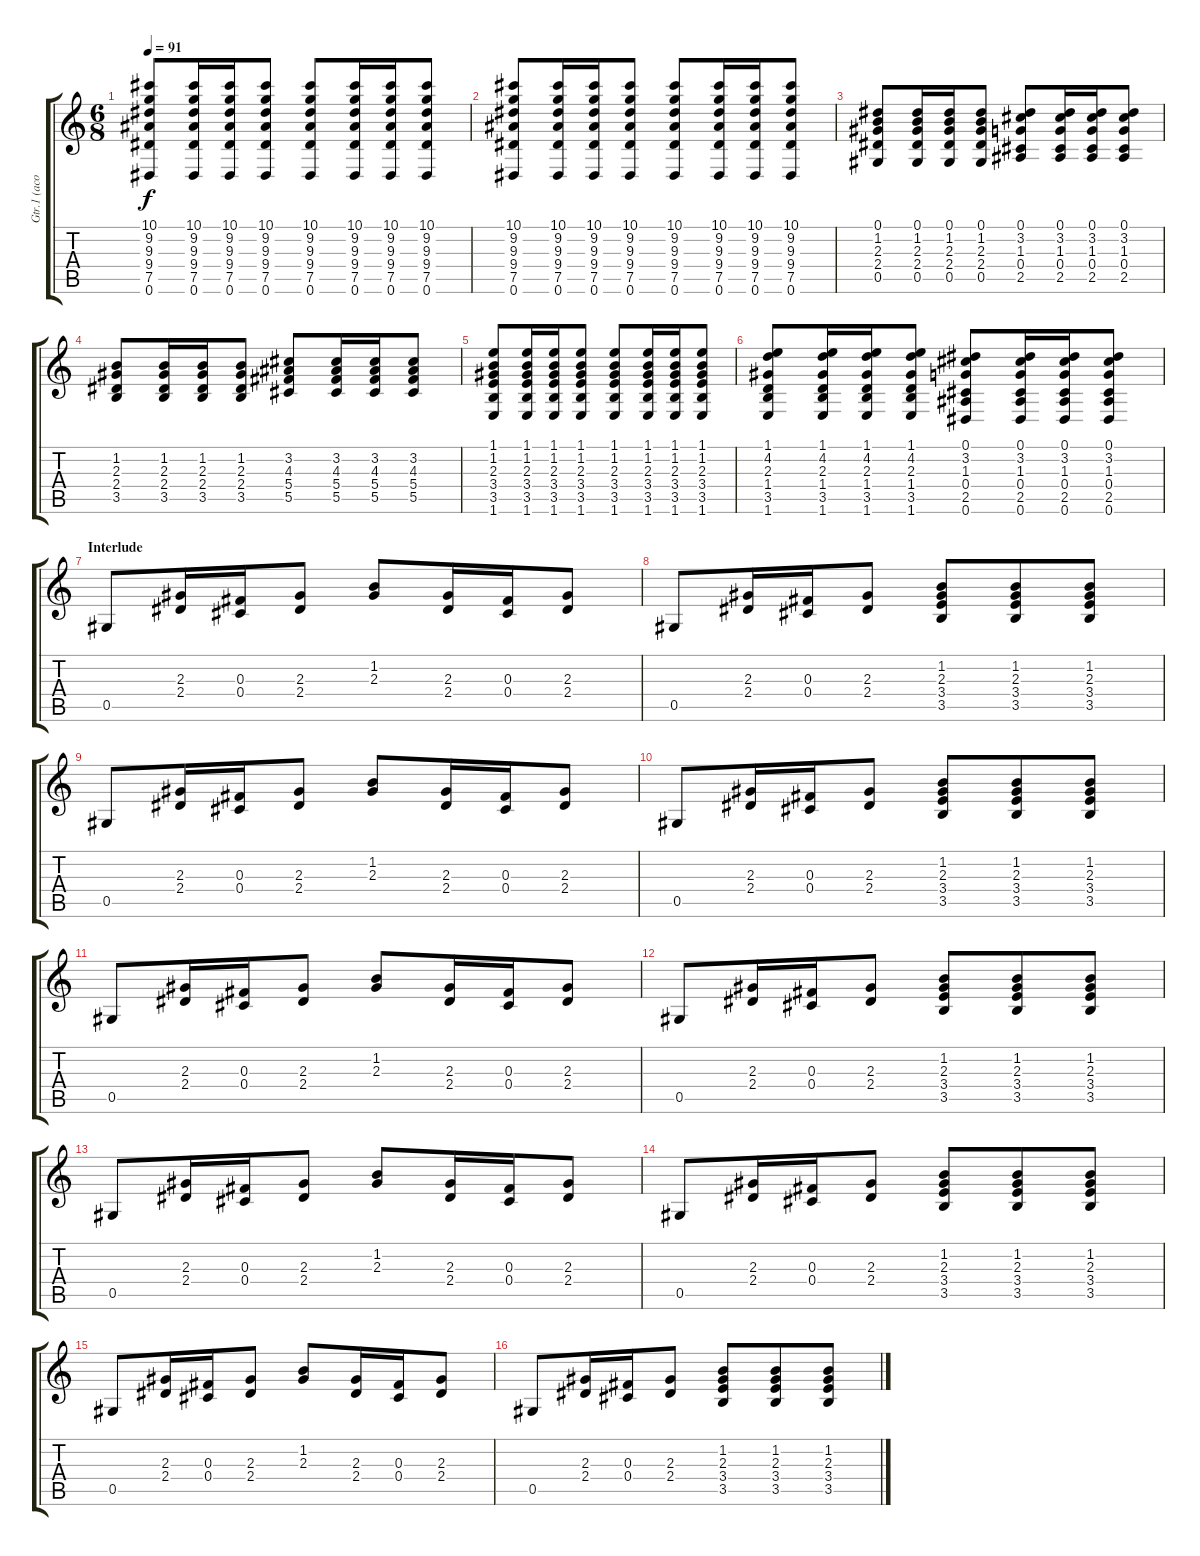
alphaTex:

\track ("Gtr.1 (acoust.)" "Gtr.1 (aco") {instrument acousticguitarsteel}
\staff {score tabs}
\tuning (Eb4 Bb3 Gb3 Db3 Ab2 Eb2) {hide}
\ts (6 8)
\tempo 91
\clef g2
\ks c
(10.1 9.2 9.3 9.4 7.5 0.6).8{dy f} (10.1 9.2 9.3 9.4 7.5 0.6).16 (10.1 9.2 9.3 9.4 7.5 0.6).16 (10.1 9.2 9.3 9.4 7.5 0.6).8 (10.1 9.2 9.3 9.4 7.5 0.6).8 (10.1 9.2 9.3 9.4 7.5 0.6).16 (10.1 9.2 9.3 9.4 7.5 0.6).16 (10.1 9.2 9.3 9.4 7.5 0.6).8 |
(10.1 9.2 9.3 9.4 7.5 0.6).8 (10.1 9.2 9.3 9.4 7.5 0.6).16 (10.1 9.2 9.3 9.4 7.5 0.6).16 (10.1 9.2 9.3 9.4 7.5 0.6).8 (10.1 9.2 9.3 9.4 7.5 0.6).8 (10.1 9.2 9.3 9.4 7.5 0.6).16 (10.1 9.2 9.3 9.4 7.5 0.6).16 (10.1 9.2 9.3 9.4 7.5 0.6).8 |
(0.1 1.2 2.3 2.4 0.5).8 (0.1 1.2 2.3 2.4 0.5).16 (0.1 1.2 2.3 2.4 0.5).16 (0.1 1.2 2.3 2.4 0.5).8 (0.1 3.2 1.3 0.4 2.5).8 (0.1 3.2 1.3 0.4 2.5).16 (0.1 3.2 1.3 0.4 2.5).16 (0.1 3.2 1.3 0.4 2.5).8 |
(1.2 2.3 2.4 3.5).8 (1.2 2.3 2.4 3.5).16 (1.2 2.3 2.4 3.5).16 (1.2 2.3 2.4 3.5).8 (3.2 4.3 5.4 5.5).8 (3.2 4.3 5.4 5.5).16 (3.2 4.3 5.4 5.5).16 (3.2 4.3 5.4 5.5).8 |
(1.1 1.2 2.3 3.4 3.5 1.6).8 (1.1 1.2 2.3 3.4 3.5 1.6).16 (1.1 1.2 2.3 3.4 3.5 1.6).16 (1.1 1.2 2.3 3.4 3.5 1.6).8 (1.1 1.2 2.3 3.4 3.5 1.6).8 (1.1 1.2 2.3 3.4 3.5 1.6).16 (1.1 1.2 2.3 3.4 3.5 1.6).16 (1.1 1.2 2.3 3.4 3.5 1.6).8 |
(1.1 4.2 2.3 1.4 3.5 1.6).8 (1.1 4.2 2.3 1.4 3.5 1.6).16 (1.1 4.2 2.3 1.4 3.5 1.6).16 (1.1 4.2 2.3 1.4 3.5 1.6).8 (0.1 3.2 1.3 0.4 2.5 0.6).8 (0.1 3.2 1.3 0.4 2.5 0.6).16 (0.1 3.2 1.3 0.4 2.5 0.6).16 (0.1 3.2 1.3 0.4 2.5 0.6).8 |
\section ("" "Interlude")
0.5.8 (2.3 2.4).16 (0.3 0.4).16 (2.3 2.4).8 (1.2 2.3).8 (2.3 2.4).16 (0.3 0.4).16 (2.3 2.4).8 |
0.5.8 (2.3 2.4).16 (0.3 0.4).16 (2.3 2.4).8 (1.2 2.3 3.4 3.5).8 (1.2 2.3 3.4 3.5).8 (1.2 2.3 3.4 3.5).8 |
0.5.8 (2.3 2.4).16 (0.3 0.4).16 (2.3 2.4).8 (1.2 2.3).8 (2.3 2.4).16 (0.3 0.4).16 (2.3 2.4).8 |
0.5.8 (2.3 2.4).16 (0.3 0.4).16 (2.3 2.4).8 (1.2 2.3 3.4 3.5).8 (1.2 2.3 3.4 3.5).8 (1.2 2.3 3.4 3.5).8 |
0.5.8 (2.3 2.4).16 (0.3 0.4).16 (2.3 2.4).8 (1.2 2.3).8 (2.3 2.4).16 (0.3 0.4).16 (2.3 2.4).8 |
0.5.8 (2.3 2.4).16 (0.3 0.4).16 (2.3 2.4).8 (1.2 2.3 3.4 3.5).8 (1.2 2.3 3.4 3.5).8 (1.2 2.3 3.4 3.5).8 |
0.5.8 (2.3 2.4).16 (0.3 0.4).16 (2.3 2.4).8 (1.2 2.3).8 (2.3 2.4).16 (0.3 0.4).16 (2.3 2.4).8 |
0.5.8 (2.3 2.4).16 (0.3 0.4).16 (2.3 2.4).8 (1.2 2.3 3.4 3.5).8 (1.2 2.3 3.4 3.5).8 (1.2 2.3 3.4 3.5).8 |
0.5.8 (2.3 2.4).16 (0.3 0.4).16 (2.3 2.4).8 (1.2 2.3).8 (2.3 2.4).16 (0.3 0.4).16 (2.3 2.4).8 |
0.5.8 (2.3 2.4).16 (0.3 0.4).16 (2.3 2.4).8 (1.2 2.3 3.4 3.5).8 (1.2 2.3 3.4 3.5).8 (1.2 2.3 3.4 3.5).8
